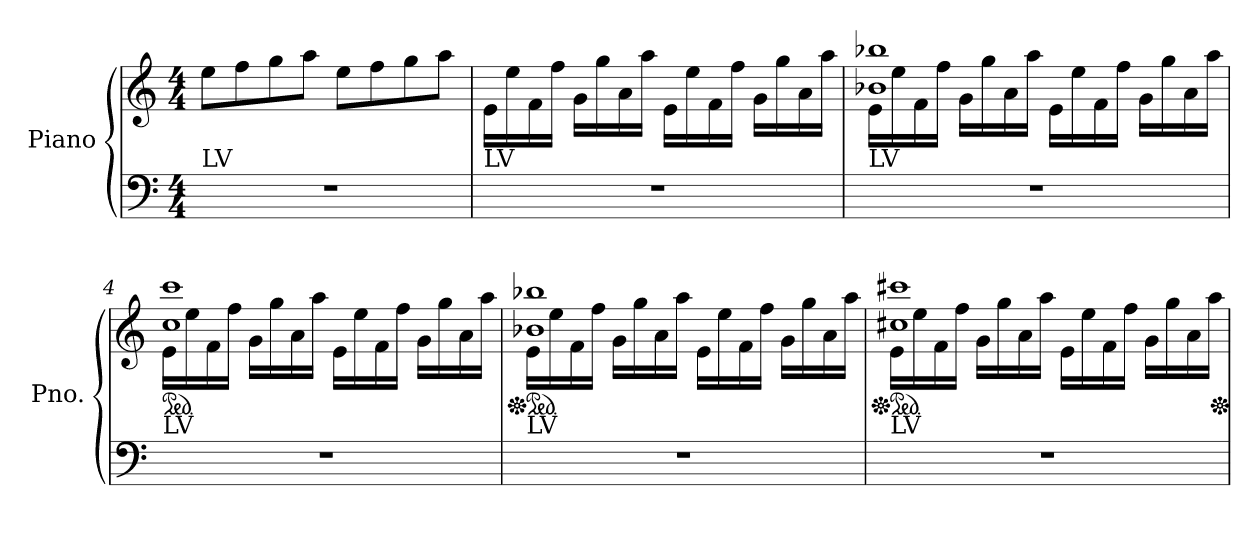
**kern	**kern
*part1	*part1
*staff2	*staff1
*I"Piano	*
*I'Pno.	*
*clefF4	*clefG2
*k[]	*k[]
*M4/4	*M4/4
*MM112	*MM112
=1	=1
!LO:TX:a:t=LV	!
1r	8ee\L
.	8ff\
.	8gg\
.	8aa\J
.	8ee\L
.	8ff\
.	8gg\
.	8aa\J
=2	=2
!LO:TX:a:t=LV	!
1r	16e\LL
.	16ee\
.	16f\
.	16ff\JJ
.	16g\LL
.	16gg\
.	16a\
.	16aa\JJ
.	16e\LL
.	16ee\
.	16f\
.	16ff\JJ
.	16g\LL
.	16gg\
.	16a\
.	16aa\JJ
=3	=3
*	*^
!LO:TX:a:t=LV	!	!
1r	16e\LL	1b-X 1bb-X
.	16ee\	.
.	16f\	.
.	16ff\JJ	.
.	16g\LL	.
.	16gg\	.
.	16a\	.
.	16aa\JJ	.
.	16e\LL	.
.	16ee\	.
.	16f\	.
.	16ff\JJ	.
.	16g\LL	.
.	16gg\	.
.	16a\	.
.	16aa\JJ	.
!!LO:LB:g=z	!!
=4	=4	=4
*	*ped	*
!LO:TX:a:t=LV	!	!
1r	16e\LL	1cc 1ccc
.	16ee\	.
.	16f\	.
.	16ff\JJ	.
.	16g\LL	.
.	16gg\	.
.	16a\	.
.	16aa\JJ	.
.	16e\LL	.
.	16ee\	.
.	16f\	.
.	16ff\JJ	.
.	16g\LL	.
.	16gg\	.
.	16a\	.
.	16aa\JJ	.
=5	=5	=5
*	*Xped	*
*	*ped	*
!LO:TX:a:t=LV	!	!
1r	16e\LL	1b-X 1bb-X
.	16ee\	.
.	16f\	.
.	16ff\JJ	.
.	16g\LL	.
.	16gg\	.
.	16a\	.
.	16aa\JJ	.
.	16e\LL	.
.	16ee\	.
.	16f\	.
.	16ff\JJ	.
.	16g\LL	.
.	16gg\	.
.	16a\	.
.	16aa\JJ	.
=6	=6	=6
*	*Xped	*
*	*ped	*
!LO:TX:a:t=LV	!	!
1r	16e\LL	1cc#X 1ccc#X
.	16ee\	.
.	16f\	.
.	16ff\JJ	.
.	16g\LL	.
.	16gg\	.
.	16a\	.
.	16aa\JJ	.
.	16e\LL	.
.	16ee\	.
.	16f\	.
.	16ff\JJ	.
.	16g\LL	.
.	16gg\	.
.	16a\	.
.	16aa\JJ	.
*	*v	*v
*	*Xped
=	=
*-	*-
